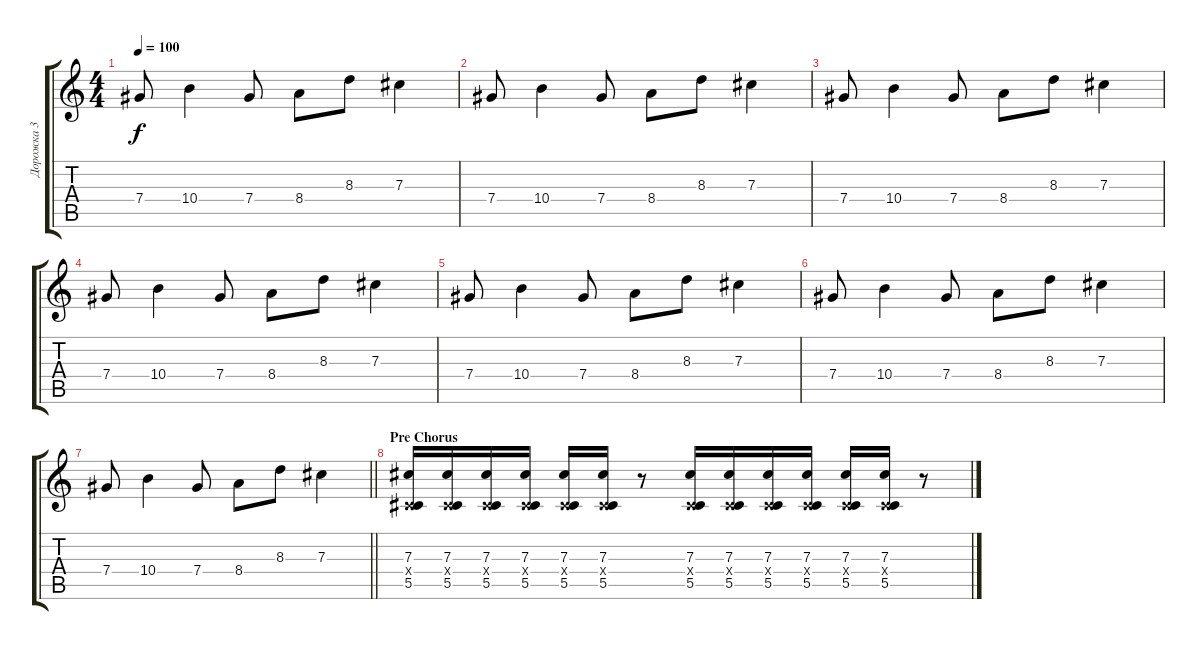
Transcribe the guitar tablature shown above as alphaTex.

\track ("Дорожка 3" "Дорожка 3") {instrument distortionguitar}
\staff {score tabs}
\tuning (Eb4 Bb3 Gb3 Db3 Ab2 Db2) {hide}
\ts (4 4)
\tempo 100
\clef g2
\ks c
7.4.8{dy f instrument electricguitarclean} 10.4.4 7.4.8 8.4.8 8.3.8 7.3.4 |
7.4.8{instrument electricguitarclean} 10.4.4 7.4.8 8.4.8 8.3.8 7.3.4 |
7.4.8{instrument electricguitarclean} 10.4.4 7.4.8 8.4.8 8.3.8 7.3.4 |
7.4.8{instrument electricguitarclean} 10.4.4 7.4.8 8.4.8 8.3.8 7.3.4 |
7.4.8{instrument electricguitarclean} 10.4.4 7.4.8 8.4.8 8.3.8 7.3.4 |
7.4.8{instrument electricguitarclean} 10.4.4 7.4.8 8.4.8 8.3.8 7.3.4 |
\barLineRight lightlight
7.4.8{instrument electricguitarclean} 10.4.4 7.4.8 8.4.8 8.3.8 7.3.4 |
\section ("" "Pre Chorus")
(7.3 0.4{x} 5.5).16{instrument distortionguitar} (7.3 0.4{x} 5.5).16 (7.3 0.4{x} 5.5).16 (7.3 0.4{x} 5.5).16 (7.3 0.4{x} 5.5).16 (7.3 0.4{x} 5.5).16 r.8 (7.3 0.4{x} 5.5).16 (7.3 0.4{x} 5.5).16 (7.3 0.4{x} 5.5).16 (7.3 0.4{x} 5.5).16 (7.3 0.4{x} 5.5).16 (7.3 0.4{x} 5.5).16 r.8
